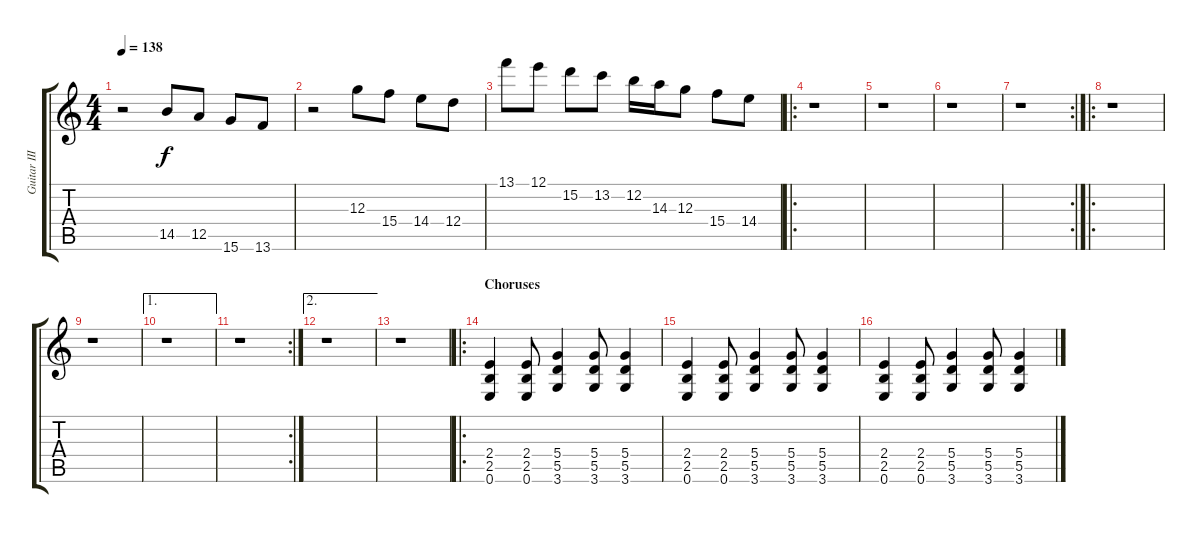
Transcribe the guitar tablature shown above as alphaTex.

\track ("Guitar III" "Guitar III") {instrument overdrivenguitar}
\staff {score tabs}
\tuning (E4 B3 G3 D3 A2 E2) {hide}
\ts (4 4)
\tempo 138
\clef g2
\ks c
r.2{dy f} 14.5.8 12.5.8 15.6.8 13.6.8 |
r.2 12.3.8 15.4.8 14.4.8 12.4.8 |
13.1.8 12.1.8 15.2.8 13.2.8 12.2.16 14.3.16 12.3.8 15.4.8 14.4.8 |
\ro
r.1 |
r.1 |
r.1 |
\rc 2
r.1 |
\ro
r.1 |
r.1 |
\ae 1
r.1 |
\rc 2
r.1 |
\ae 2
r.1 |
r.1 |
\ro
\section ("" "Choruses")
(2.4 2.5 0.6).4 (2.4 2.5 0.6).8 (5.4 5.5 3.6).4 (5.4 5.5 3.6).8 (5.4 5.5 3.6).4 |
(2.4 2.5 0.6).4 (2.4 2.5 0.6).8 (5.4 5.5 3.6).4 (5.4 5.5 3.6).8 (5.4 5.5 3.6).4 |
(2.4 2.5 0.6).4 (2.4 2.5 0.6).8 (5.4 5.5 3.6).4 (5.4 5.5 3.6).8 (5.4 5.5 3.6).4
